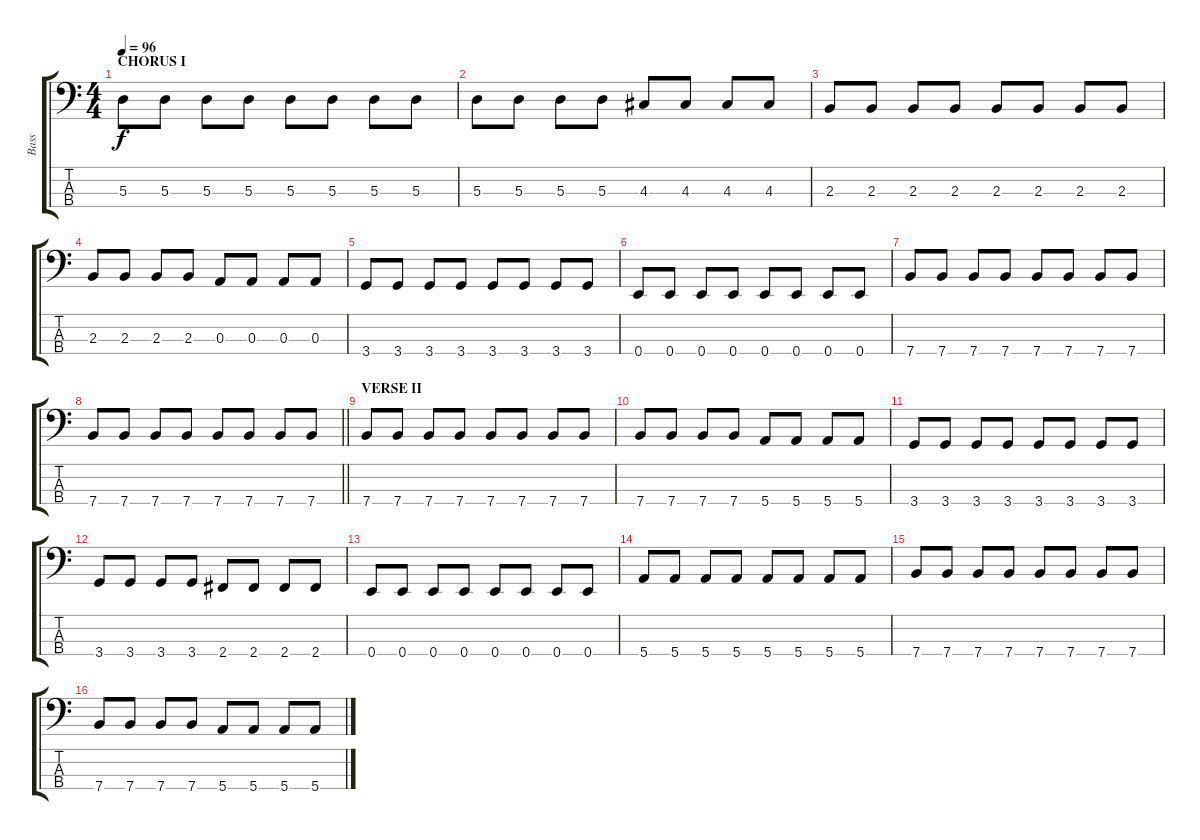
\track ("Bass" "Bass") {instrument electricbassfinger}
\staff {score tabs}
\tuning (G2 D2 A1 E1) {hide}
\ts (4 4)
\section ("" "CHORUS I")
\tempo 96
\clef f4
\ks c
5.3.8{dy f} 5.3.8 5.3.8 5.3.8 5.3.8 5.3.8 5.3.8 5.3.8 |
5.3.8 5.3.8 5.3.8 5.3.8 4.3.8 4.3.8 4.3.8 4.3.8 |
2.3.8 2.3.8 2.3.8 2.3.8 2.3.8 2.3.8 2.3.8 2.3.8 |
2.3.8 2.3.8 2.3.8 2.3.8 0.3.8 0.3.8 0.3.8 0.3.8 |
3.4.8 3.4.8 3.4.8 3.4.8 3.4.8 3.4.8 3.4.8 3.4.8 |
0.4.8 0.4.8 0.4.8 0.4.8 0.4.8 0.4.8 0.4.8 0.4.8 |
7.4.8 7.4.8 7.4.8 7.4.8 7.4.8 7.4.8 7.4.8 7.4.8 |
\barLineRight lightlight
7.4.8 7.4.8 7.4.8 7.4.8 7.4.8 7.4.8 7.4.8 7.4.8 |
\section ("" "VERSE II")
7.4.8 7.4.8 7.4.8 7.4.8 7.4.8 7.4.8 7.4.8 7.4.8 |
7.4.8 7.4.8 7.4.8 7.4.8 5.4.8 5.4.8 5.4.8 5.4.8 |
3.4.8 3.4.8 3.4.8 3.4.8 3.4.8 3.4.8 3.4.8 3.4.8 |
3.4.8 3.4.8 3.4.8 3.4.8 2.4.8 2.4.8 2.4.8 2.4.8 |
0.4.8 0.4.8 0.4.8 0.4.8 0.4.8 0.4.8 0.4.8 0.4.8 |
5.4.8 5.4.8 5.4.8 5.4.8 5.4.8 5.4.8 5.4.8 5.4.8 |
7.4.8 7.4.8 7.4.8 7.4.8 7.4.8 7.4.8 7.4.8 7.4.8 |
7.4.8 7.4.8 7.4.8 7.4.8 5.4.8 5.4.8 5.4.8 5.4.8
